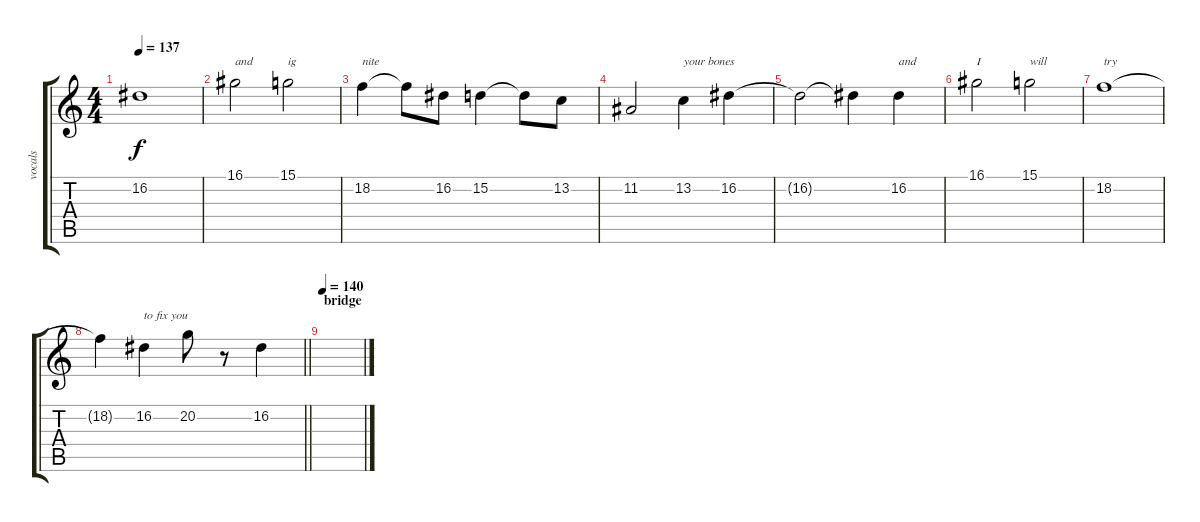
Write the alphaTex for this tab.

\track ("vocals" "vocals") {instrument flute}
\staff {score tabs}
\tuning (E4 B3 G3 D3 A2 E2) {hide}
\ts (4 4)
\tempo 137
\clef g2
\ks c
16.2{t}.1{dy f} |
16.1.2{txt "and"} 15.1.2{txt "ig"} |
18.2.4{txt "nite"} 18.2{t}.8 16.2.8 15.2.4 15.2{t}.8 13.2.8 |
11.2.2 13.2.4{txt "your bones"} 16.2.4 |
16.2{t}.2 16.2{t}.4 16.2.4{txt "and"} |
16.1.2{txt "I"} 15.1.2{txt "will"} |
18.2.1{txt "try"} |
\barLineRight lightlight
18.2{t}.4 16.2.4{txt "to fix you"} 20.2.8 r.8 16.2.4 |
\section ("" "bridge")
\tempo 140
